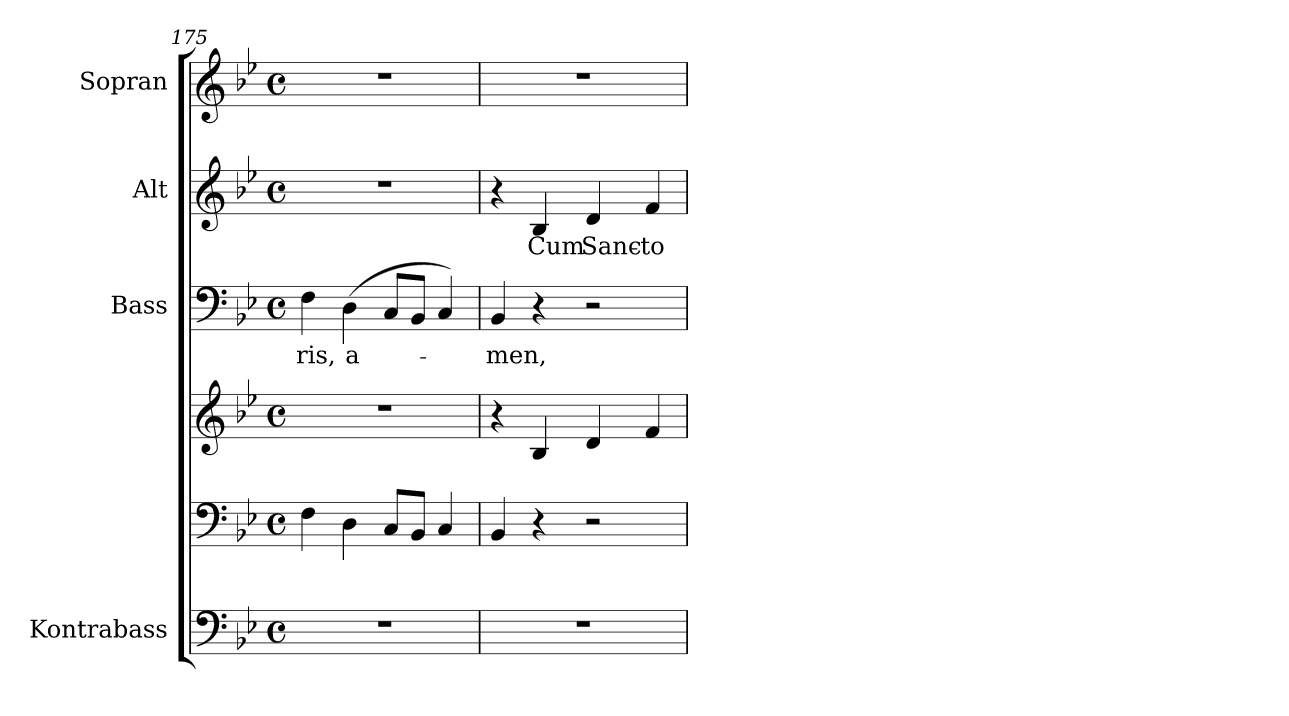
**kern	**kern	**kern	**kern	**text	**kern	**text	**kern
*part5	*part4	*part4	*part3	*part3	*part2	*part2	*part1
*staff6	*staff5	*staff4	*staff3	*staff3	*staff2	*staff2	*staff1
*I"Kontrabass	*	*	*I"Bass	*	*I"Alt	*	*I"Sopran
*I'Kb.	*	*	*I'B.	*	*I'A.	*	*I'S.
*clefF4	*clefF4	*clefG2	*clefF4	*	*clefG2	*	*clefG2
*ITrd7c12	*	*	*	*	*	*	*
*k[b-e-]	*k[b-e-]	*k[b-e-]	*k[b-e-]	*	*k[b-e-]	*	*k[b-e-]
*B-:	*B-:	*B-:	*B-:	*	*B-:	*	*B-:
*M4/4	*M4/4	*M4/4	*M4/4	*	*M4/4	*	*M4/4
*met(c)	*met(c)	*met(c)	*met(c)	*	*met(c)	*	*met(c)
=175	=175	=175	=175	=175	=175	=175	=175
!	!	!	!	!LO:LY:b	!	!	!
1r	4F\	1r	4F\	-ris,	1r	.	1r
!	!	!	!	!LO:LY:b	!	!	!
.	4D\	.	(>4D\	a-	.	.	.
.	8C/L	.	8C/L	.	.	.	.
.	8BB-/J	.	8BB-/J	.	.	.	.
.	4C/	.	4C/)	.	.	.	.
=176	=176	=176	=176	=176	=176	=176	=176
!	!	!	!	!LO:LY:b	!	!	!
1r	4BB-/	4r	4BB-/	-men,	4r	.	1r
!	!	!	!	!	!	!LO:LY:b	!
.	4r	4B-/	4r	.	4B-/	Cum	.
!	!	!	!	!	!	!LO:LY:b	!
.	2r	4d/	2r	.	4d/	Sanc-	.
!	!	!	!	!	!	!LO:LY:b	!
.	.	4f/	.	.	4f/	-to	.
=	=	=	=	=	=	=	=
*-	*-	*-	*-	*-	*-	*-	*-
